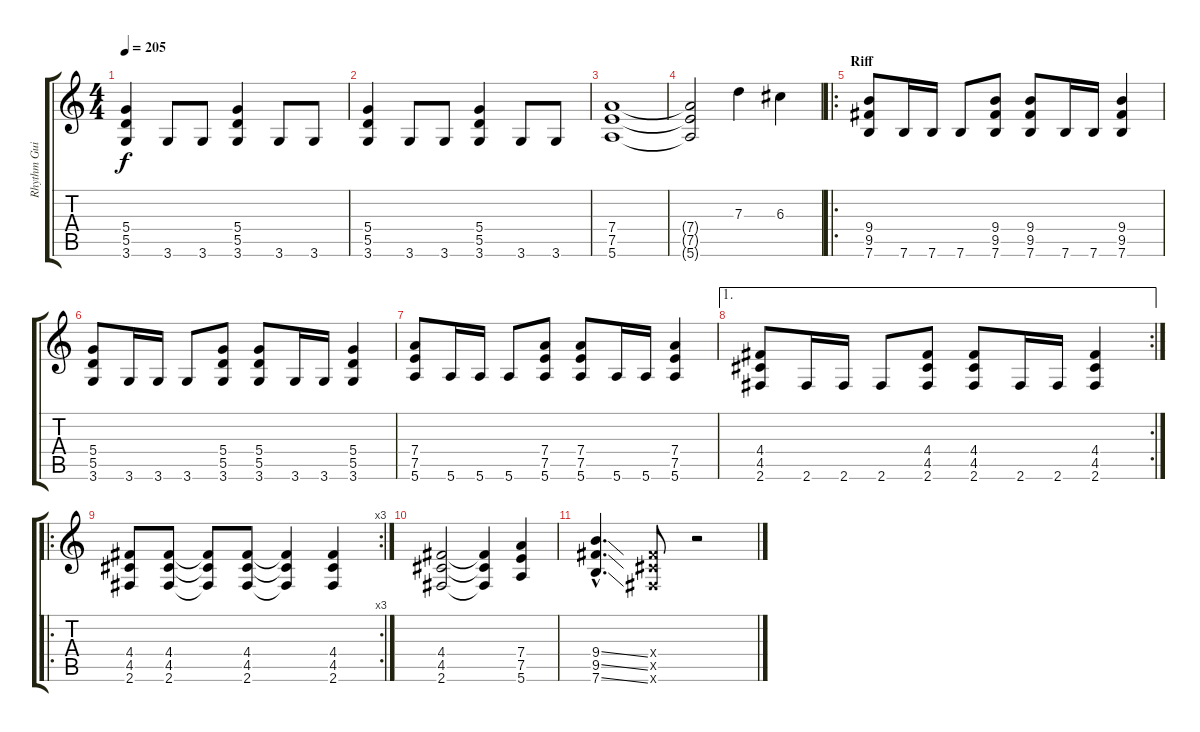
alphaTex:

\track ("Rhythm Guitar" "Rhythm Gui") {instrument distortionguitar}
\staff {score tabs}
\tuning (E4 B3 G3 D3 A2 E2) {hide}
\ts (4 4)
\tempo 205
\clef g2
\ks c
(5.4 5.5 3.6).4{dy f} 3.6.8 3.6.8 (5.4 5.5 3.6).4 3.6.8 3.6.8 |
(5.4 5.5 3.6).4 3.6.8 3.6.8 (5.4 5.5 3.6).4 3.6.8 3.6.8 |
(7.4 7.5 5.6).1 |
(7.4{t} 7.5{t} 5.6{t}).2 7.3.4 6.3.4 |
\ro
\section ("" "Riff")
(9.4 9.5 7.6).8 7.6.16 7.6.16 7.6.8 (9.4 9.5 7.6).8 (9.4 9.5 7.6).8 7.6.16 7.6.16 (9.4 9.5 7.6).4 |
(5.4 5.5 3.6).8 3.6.16 3.6.16 3.6.8 (5.4 5.5 3.6).8 (5.4 5.5 3.6).8 3.6.16 3.6.16 (5.4 5.5 3.6).4 |
(7.4 7.5 5.6).8 5.6.16 5.6.16 5.6.8 (7.4 7.5 5.6).8 (7.4 7.5 5.6).8 5.6.16 5.6.16 (7.4 7.5 5.6).4 |
\ae 1
\rc 2
(4.4 4.5 2.6).8 2.6.16 2.6.16 2.6.8 (4.4 4.5 2.6).8 (4.4 4.5 2.6).8 2.6.16 2.6.16 (4.4 4.5 2.6).4 |
\ro
\rc 3
(4.4 4.5 2.6).8 (4.4 4.5 2.6).8 (4.4{t} 4.5{t} 2.6{t}).8 (4.4 4.5 2.6).8 (4.4{t} 4.5{t} 2.6{t}).4 (4.4 4.5 2.6).4 |
(4.4 4.5 2.6).2 (4.4{t} 4.5{t} 2.6{t}).4 (7.4 7.5 5.6).4 |
(9.4{ss hac} 9.5{ss hac} 7.6{ss hac}).4{d} (4.4{x} 4.5{x} 2.6{x}).8 r.2
